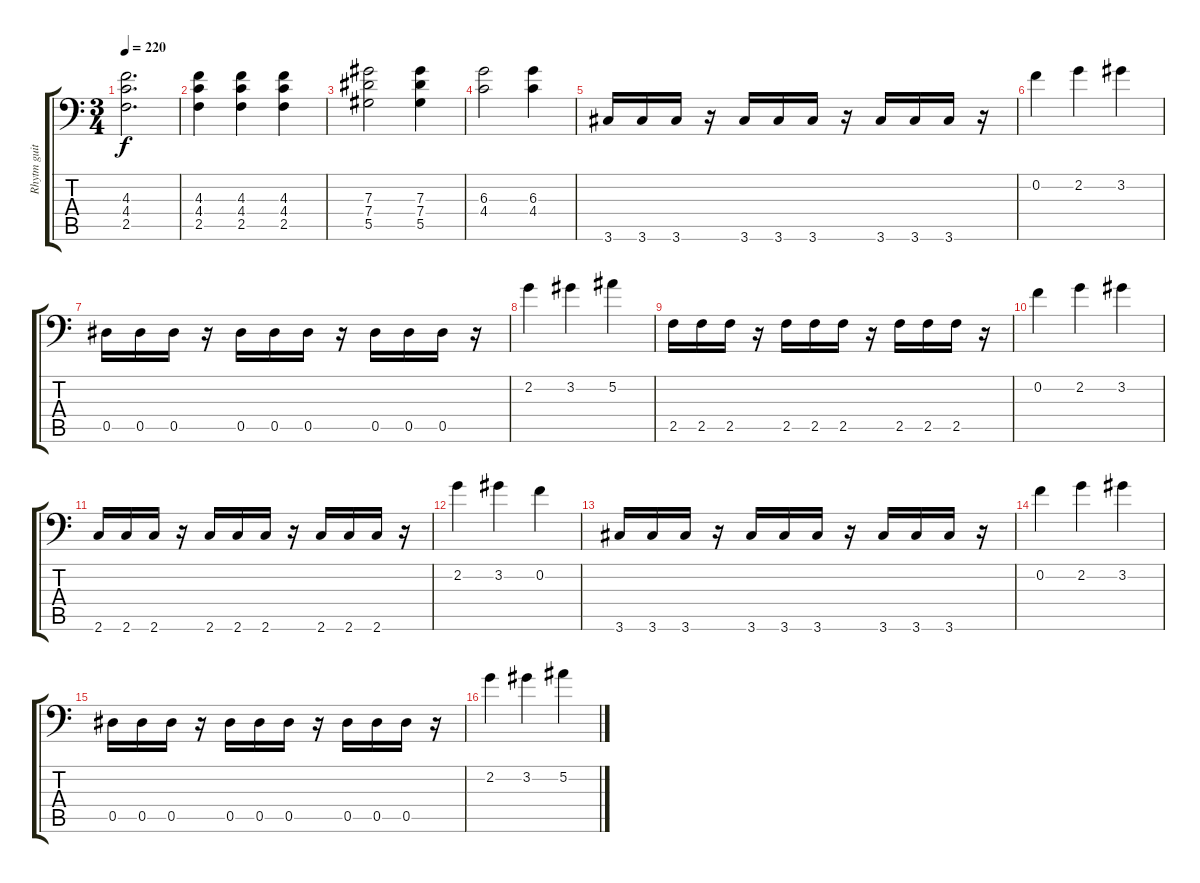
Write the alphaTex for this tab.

\track ("Rhytm guitar" "Rhytm guit") {instrument distortionguitar}
\staff {score tabs}
\tuning (Bb3 F3 Db3 Ab2 Eb2 Bb1) {hide}
\ts (3 4)
\tempo 220
\clef f4
\ks c
(4.3 4.4 2.5).2{d dy f} |
(4.3 4.4 2.5).4 (4.3 4.4 2.5).4 (4.3 4.4 2.5).4 |
(7.3 7.4 5.5).2 (7.3 7.4 5.5).4 |
(6.3 4.4).2 (6.3 4.4).4 |
3.6.16 3.6.16 3.6.16 r.16 3.6.16 3.6.16 3.6.16 r.16 3.6.16 3.6.16 3.6.16 r.16 |
0.2.4 2.2.4 3.2.4 |
0.5.16 0.5.16 0.5.16 r.16 0.5.16 0.5.16 0.5.16 r.16 0.5.16 0.5.16 0.5.16 r.16 |
2.2.4 3.2.4 5.2.4 |
2.5.16 2.5.16 2.5.16 r.16 2.5.16 2.5.16 2.5.16 r.16 2.5.16 2.5.16 2.5.16 r.16 |
0.2.4 2.2.4 3.2.4 |
2.6.16 2.6.16 2.6.16 r.16 2.6.16 2.6.16 2.6.16 r.16 2.6.16 2.6.16 2.6.16 r.16 |
2.2.4 3.2.4 0.2.4 |
3.6.16 3.6.16 3.6.16 r.16 3.6.16 3.6.16 3.6.16 r.16 3.6.16 3.6.16 3.6.16 r.16 |
0.2.4 2.2.4 3.2.4 |
0.5.16 0.5.16 0.5.16 r.16 0.5.16 0.5.16 0.5.16 r.16 0.5.16 0.5.16 0.5.16 r.16 |
2.2.4 3.2.4 5.2.4
